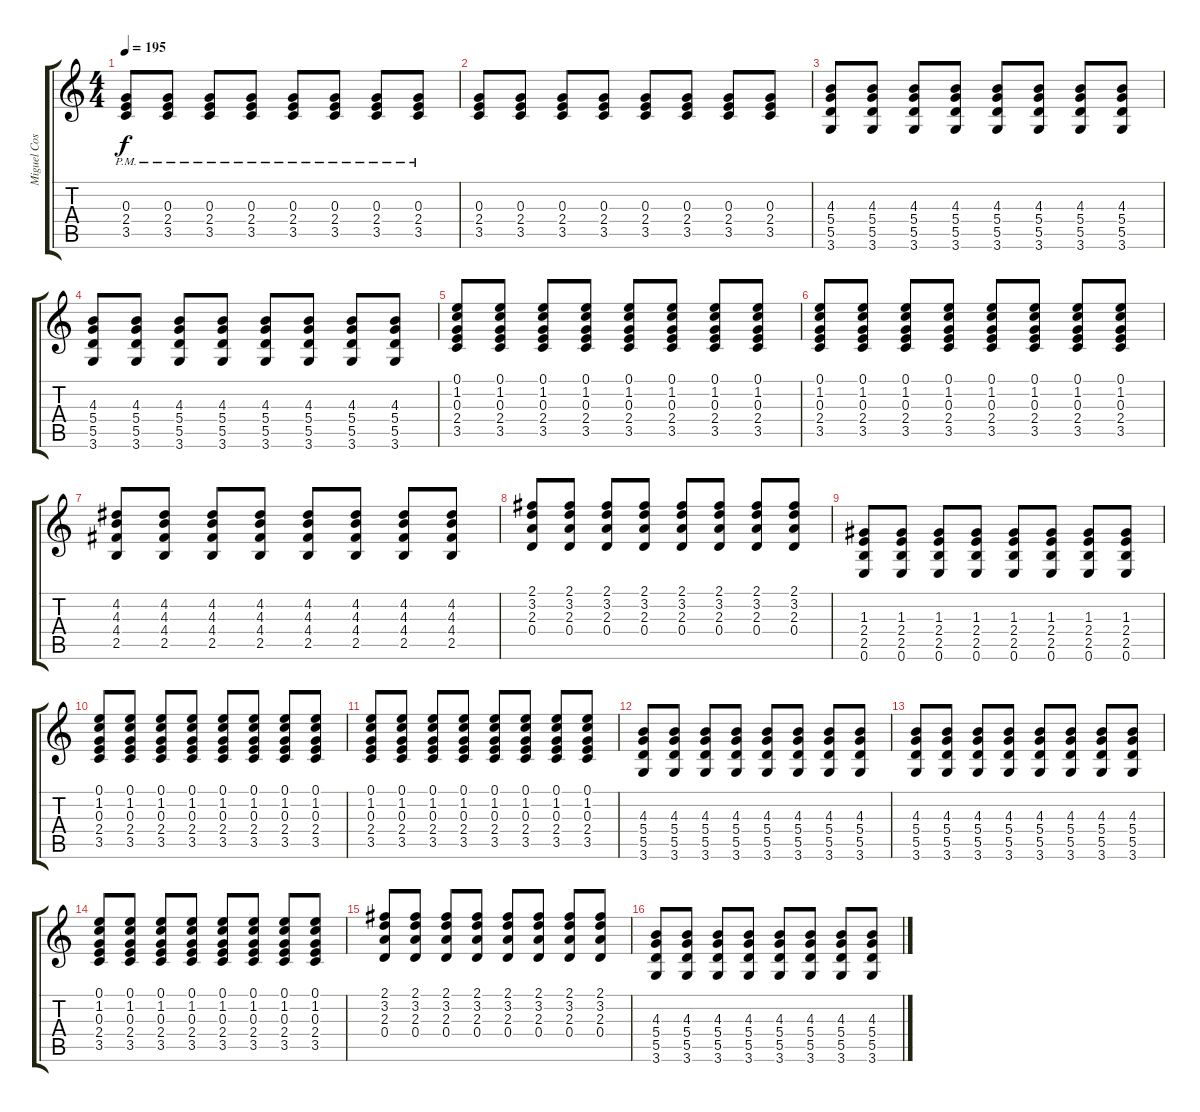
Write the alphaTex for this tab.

\track ("Miguel Costas" "Miguel Cos") {instrument overdrivenguitar}
\staff {score tabs}
\tuning (E4 B3 G3 D3 A2 E2) {hide}
\ts (4 4)
\tempo 195
\clef g2
\ks c
(0.3{pm} 2.4{pm} 3.5{pm}).8{dy f} (0.3{pm} 2.4{pm} 3.5{pm}).8 (0.3{pm} 2.4{pm} 3.5{pm}).8 (0.3{pm} 2.4{pm} 3.5{pm}).8 (0.3{pm} 2.4{pm} 3.5{pm}).8 (0.3{pm} 2.4{pm} 3.5{pm}).8 (0.3{pm} 2.4{pm} 3.5{pm}).8 (0.3{pm} 2.4{pm} 3.5{pm}).8 |
(0.3 2.4 3.5).8 (0.3 2.4 3.5).8 (0.3 2.4 3.5).8 (0.3 2.4 3.5).8 (0.3 2.4 3.5).8 (0.3 2.4 3.5).8 (0.3 2.4 3.5).8 (0.3 2.4 3.5).8 |
(4.3 5.4 5.5 3.6).8 (4.3 5.4 5.5 3.6).8 (4.3 5.4 5.5 3.6).8 (4.3 5.4 5.5 3.6).8 (4.3 5.4 5.5 3.6).8 (4.3 5.4 5.5 3.6).8 (4.3 5.4 5.5 3.6).8 (4.3 5.4 5.5 3.6).8 |
(4.3 5.4 5.5 3.6).8 (4.3 5.4 5.5 3.6).8 (4.3 5.4 5.5 3.6).8 (4.3 5.4 5.5 3.6).8 (4.3 5.4 5.5 3.6).8 (4.3 5.4 5.5 3.6).8 (4.3 5.4 5.5 3.6).8 (4.3 5.4 5.5 3.6).8 |
(0.1 1.2 0.3 2.4 3.5).8 (0.1 1.2 0.3 2.4 3.5).8 (0.1 1.2 0.3 2.4 3.5).8 (0.1 1.2 0.3 2.4 3.5).8 (0.1 1.2 0.3 2.4 3.5).8 (0.1 1.2 0.3 2.4 3.5).8 (0.1 1.2 0.3 2.4 3.5).8 (0.1 1.2 0.3 2.4 3.5).8 |
(0.1 1.2 0.3 2.4 3.5).8 (0.1 1.2 0.3 2.4 3.5).8 (0.1 1.2 0.3 2.4 3.5).8 (0.1 1.2 0.3 2.4 3.5).8 (0.1 1.2 0.3 2.4 3.5).8 (0.1 1.2 0.3 2.4 3.5).8 (0.1 1.2 0.3 2.4 3.5).8 (0.1 1.2 0.3 2.4 3.5).8 |
(4.2 4.3 4.4 2.5).8 (4.2 4.3 4.4 2.5).8 (4.2 4.3 4.4 2.5).8 (4.2 4.3 4.4 2.5).8 (4.2 4.3 4.4 2.5).8 (4.2 4.3 4.4 2.5).8 (4.2 4.3 4.4 2.5).8 (4.2 4.3 4.4 2.5).8 |
(2.1 3.2 2.3 0.4).8 (2.1 3.2 2.3 0.4).8 (2.1 3.2 2.3 0.4).8 (2.1 3.2 2.3 0.4).8 (2.1 3.2 2.3 0.4).8 (2.1 3.2 2.3 0.4).8 (2.1 3.2 2.3 0.4).8 (2.1 3.2 2.3 0.4).8 |
(1.3 2.4 2.5 0.6).8 (1.3 2.4 2.5 0.6).8 (1.3 2.4 2.5 0.6).8 (1.3 2.4 2.5 0.6).8 (1.3 2.4 2.5 0.6).8 (1.3 2.4 2.5 0.6).8 (1.3 2.4 2.5 0.6).8 (1.3 2.4 2.5 0.6).8 |
(0.1 1.2 0.3 2.4 3.5).8 (0.1 1.2 0.3 2.4 3.5).8 (0.1 1.2 0.3 2.4 3.5).8 (0.1 1.2 0.3 2.4 3.5).8 (0.1 1.2 0.3 2.4 3.5).8 (0.1 1.2 0.3 2.4 3.5).8 (0.1 1.2 0.3 2.4 3.5).8 (0.1 1.2 0.3 2.4 3.5).8 |
(0.1 1.2 0.3 2.4 3.5).8 (0.1 1.2 0.3 2.4 3.5).8 (0.1 1.2 0.3 2.4 3.5).8 (0.1 1.2 0.3 2.4 3.5).8 (0.1 1.2 0.3 2.4 3.5).8 (0.1 1.2 0.3 2.4 3.5).8 (0.1 1.2 0.3 2.4 3.5).8 (0.1 1.2 0.3 2.4 3.5).8 |
(4.3 5.4 5.5 3.6).8 (4.3 5.4 5.5 3.6).8 (4.3 5.4 5.5 3.6).8 (4.3 5.4 5.5 3.6).8 (4.3 5.4 5.5 3.6).8 (4.3 5.4 5.5 3.6).8 (4.3 5.4 5.5 3.6).8 (4.3 5.4 5.5 3.6).8 |
(4.3 5.4 5.5 3.6).8 (4.3 5.4 5.5 3.6).8 (4.3 5.4 5.5 3.6).8 (4.3 5.4 5.5 3.6).8 (4.3 5.4 5.5 3.6).8 (4.3 5.4 5.5 3.6).8 (4.3 5.4 5.5 3.6).8 (4.3 5.4 5.5 3.6).8 |
(0.1 1.2 0.3 2.4 3.5).8 (0.1 1.2 0.3 2.4 3.5).8 (0.1 1.2 0.3 2.4 3.5).8 (0.1 1.2 0.3 2.4 3.5).8 (0.1 1.2 0.3 2.4 3.5).8 (0.1 1.2 0.3 2.4 3.5).8 (0.1 1.2 0.3 2.4 3.5).8 (0.1 1.2 0.3 2.4 3.5).8 |
(2.1 3.2 2.3 0.4).8 (2.1 3.2 2.3 0.4).8 (2.1 3.2 2.3 0.4).8 (2.1 3.2 2.3 0.4).8 (2.1 3.2 2.3 0.4).8 (2.1 3.2 2.3 0.4).8 (2.1 3.2 2.3 0.4).8 (2.1 3.2 2.3 0.4).8 |
(4.3 5.4 5.5 3.6).8 (4.3 5.4 5.5 3.6).8 (4.3 5.4 5.5 3.6).8 (4.3 5.4 5.5 3.6).8 (4.3 5.4 5.5 3.6).8 (4.3 5.4 5.5 3.6).8 (4.3 5.4 5.5 3.6).8 (4.3 5.4 5.5 3.6).8
